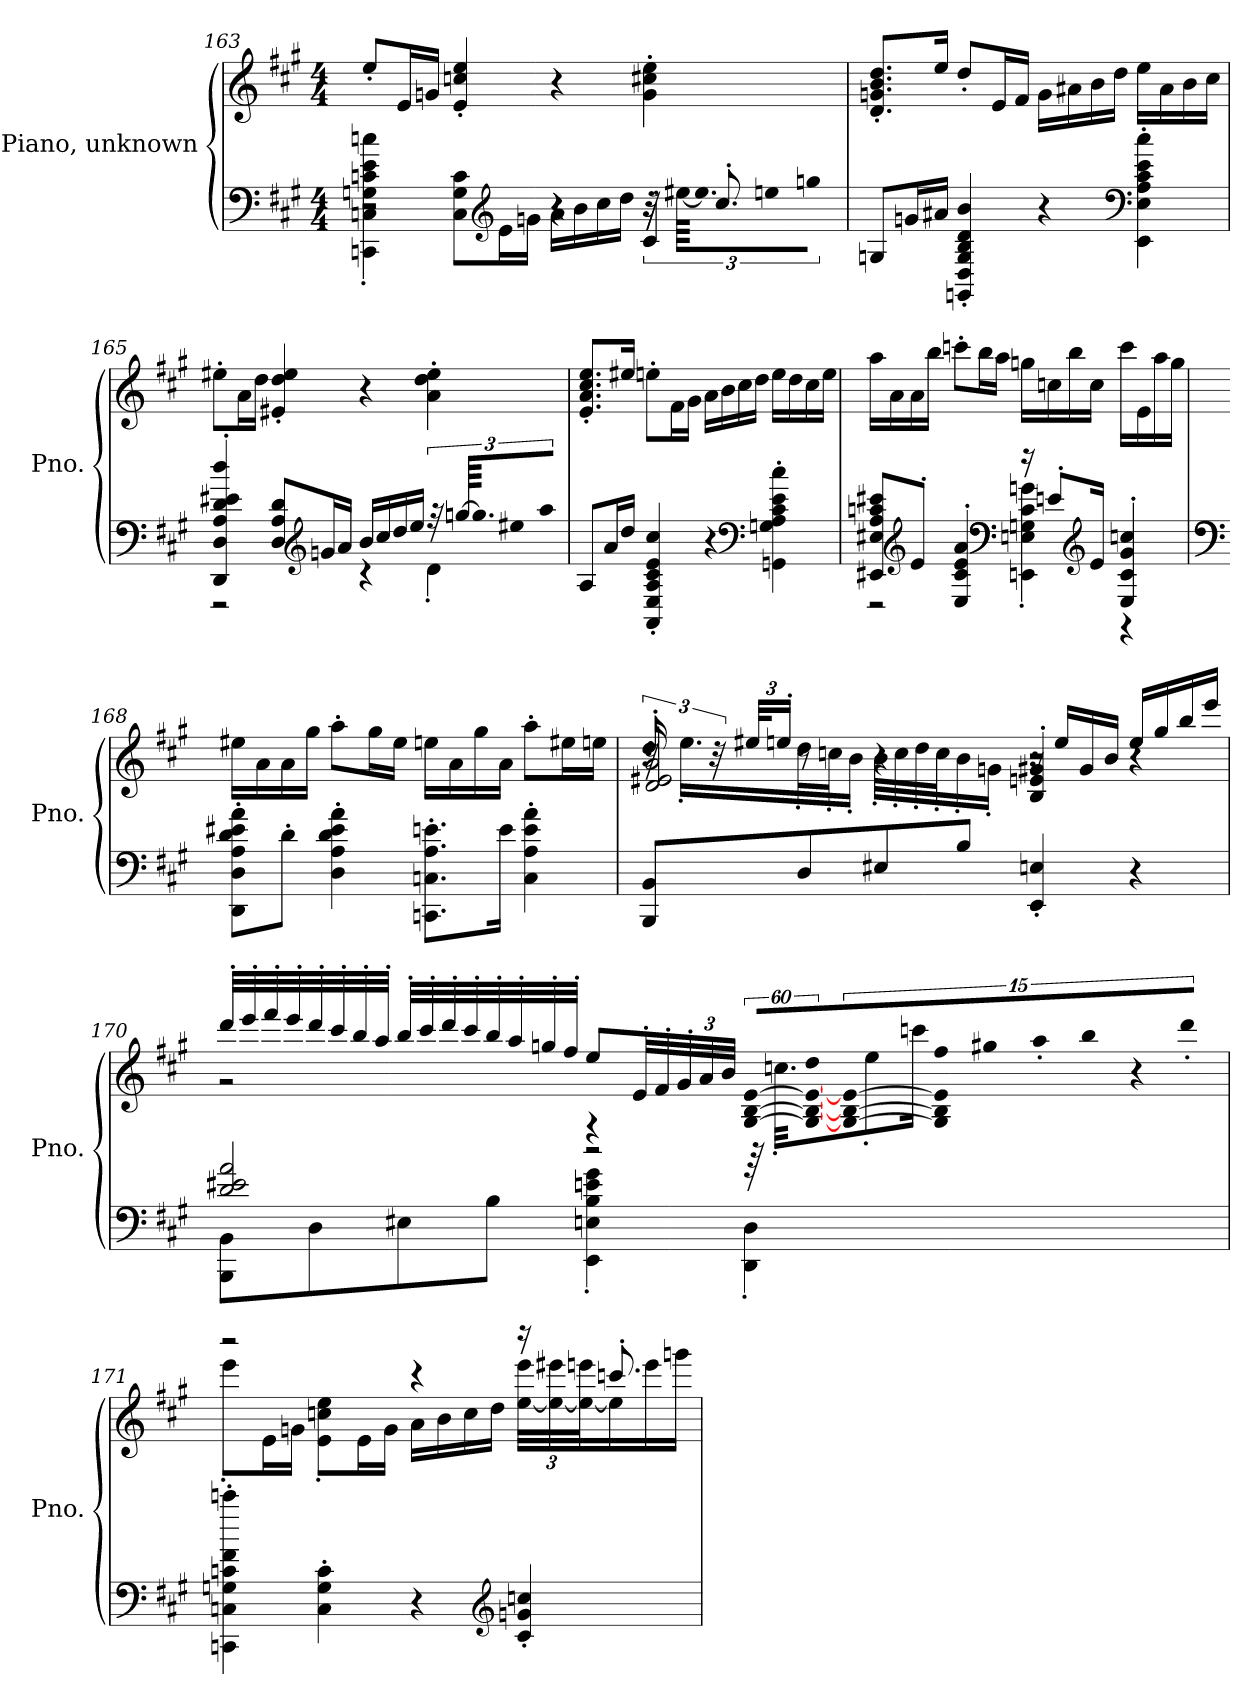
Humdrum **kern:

**kern	**kern
*part1	*part1
*staff2	*staff1
*I"Piano, unknown	*
*I'Pno.	*
!!LO:PB:g=z
*clefF4	*clefG2
*k[f#c#g#]	*k[f#c#g#]
*M4/4	*M4/4
=163	=163
*^	*
*	*^	*
2r	4CCn\' 4Cn\' 4Gn\' 4cn\' 4e\' 4ccn\'	2r	8ee'/L
.	.	.	16e/L
.	.	.	16gn/JJ
.	8C\ 8G\ 8c\L	.	4e/' 4ccn/' 4ee/'
*clefG2	*	*	*
.	16e\L	.	.
.	16gn\JJ	.	.
4r	16a\LL	4r	4r
.	16b\	.	.
.	16cc\	.	.
.	16dd\JJ	.	.
16r	48r	4c'/	4g\' 4cc#X\' 4ee\'
.	[96ee#X\KKLL	.	.
.	16.ee#\]	.	.
8.cc'/	.	.	.
.	16een\	.	.
.	16ggn\JJ	.	.
*v	*v	*v	*
=164	=164
8Gn/L	8.d/' 8.gn/' 8.b/' 8.dd/'L
16gn/L	.
16a#X/JJ	16ee/Jk
4GGn/' 4D/' 4G/' 4B/' 4d/' 4b/'	8dd'/L
.	16e/L
.	16f#/JJ
4r	16g\LL
.	16a#X\
.	16b\
.	16dd\JJ
*clefF4	*
4EE\' 4E\' 4A\' 4c#\' 4e\' 4cc#\'	16ee\LL
.	16a#\
.	16b\
.	16cc#\JJ
!!LO:LB:g=z
=165	=165
*^	*
4DD/' 4D/' 4A/' 4d/' 4e#X/' 4dd/'	2r	8ee#X'\L
.	.	16a\L
.	.	16dd\JJ
8D/ 8A/ 8d/L	.	4e#X/' 4dd/' 4ee#/'
*clefG2	*	*
16gn/L	.	.
16a/JJ	.	.
16b/LL	4r	4r
16cc#/	.	.
16dd/	.	.
16ee/JJ	.	.
48r	4d'\	4a\' 4dd\' 4ee#\'
[96ggn/KKLL	.	.
16.gg/]	.	.
16ee#X/	.	.
16aa/JJ	.	.
*v	*v	*
=166	=166
8A/L	8.e/' 8.a/' 8.cc#/' 8.ee/'L
16a/L	.
16dd/JJ	16ee#X/Jk
4AA/' 4E/' 4A/' 4c#/' 4e/' 4cc#/'	8een'\L
.	16f#\L
.	16g#\JJ
4r	16a\LL
.	16b\
.	16cc#\
.	16dd\JJ
*clefF4	*
4GGn\' 4Gn\' 4A\' 4c#\' 4e\' 4cc#\'	16ee\LL
.	16dd\
.	16cc#\
.	16ee\JJ
!!LO:LB:g=z
=167	=167
*^	*
8EE#X/ 8E#X/ 8A/ 8cn/ 8e#X/L	2r	16aa\LL
.	.	16a\
*clefG2	*	*
8e#'/J	.	16a\
.	.	16bb\JJ
4E#/' 4c/' 4e#/' 4a/'	.	8cccn'\L
.	.	16bb\L
.	.	16aa\JJ
*clefF4	*	*
16r	4EEn\' 4En\' 4Gn\' 4c\' 4gn\'	16ggn\LL
8en'/L	.	16ccn\
.	.	16bb\
*clefG2	*	*
16e/Jk	.	16cc\JJ
4E/' 4c/' 4g/' 4ccn/'	4r	16ccc\LL
.	.	16e\
.	.	16aa\
.	.	16gg\JJ
*v	*v	*
=168	=168
*clefF4	*
8DD\' 8D\' 8A\' 8d\' 8e#X\' 8a\'L	16ee#X\LL
.	16a\
8d'\J	16a\
.	16gg#\JJ
4D\' 4A\' 4d\' 4e#\' 4a\'	8aa'\L
.	16gg#\L
.	16ee#\JJ
8.CCn\' 8.Cn\' 8.A\' 8.en\'L	16een\LL
.	16a\
.	16gg#\
16e\Jk	16a\JJ
4C\' 4A\' 4e\' 4a\'	8aa'\L
.	16ee#X\L
.	16een\JJ
!!LO:LB:g=z
=169	=169
*	*^
*	*	*^
8BBB/ 8BB/L	24dd'/	32r	2d/ 2e#X/ 2a/
.	.	16.ee'\LL	.
.	48r	.	.
.	48ee#X/KLL	.	.
.	24een'/JJ	.	.
8D/	8r	32dd'\L	.
.	.	32ccn'\J	.
.	.	16b'\JJ	.
8E#X/	4r	32b'\LLL	.
.	.	32cc'\	.
.	.	32dd'\	.
.	.	32cc'\J	.
8B/J	.	16b'\	.
.	.	16gn'\JJ	.
4EE/' 4En/'	16r	2r	4B/' 4en/' 4g#X/'
.	16ee/LL	.	.
.	16g#/	.	.
.	16b/JJ	.	.
4r	16ee/LL	.	4r
.	16gg#/	.	.
.	16bb/	.	.
.	16eee/JJ	.	.
*	*	*v	*v
!!LO:LB:g=z
=170	=170	=170
*^	*	*
2d/ 2e#X/ 2a/	8BBB\ 8BB\L	32ddd'/LLL	2r
.	.	32eee'/	.
.	.	32fff#'/	.
.	.	32eee'/	.
.	8D\	32ddd'/	.
.	.	32ccc#'/	.
.	.	32bb'/	.
.	.	32aa'/JJJ	.
.	8E#X\	32bb'/LLL	.
.	.	32ccc#'/	.
.	.	32ddd'/	.
.	.	32ccc#'/	.
.	8B\J	32bb'/	.
.	.	32aa'/	.
.	.	32ggn'/	.
.	.	32ff#'/JJJ	.
2r	4EE\' 4En\' 4B\' 4en\' 4g#\'	8ee/L	4r
.	.	32e'/LL	.
.	.	32f#'/	.
*	*	*Xbrackettup	*
.	.	48g#'/	.
.	.	48a/	.
.	.	48b/JJJ	.
*	*	*brackettup	*
!	!	!LO:N:vis=32	!
.	4DD\' 4D\'	[1920%53G#/ [1920%53B/ [1920%53e/LLL	64r
.	.	.	32.ccn'\KKL
!	!	!LO:N:vis=32	!
.	.	1920%53G#/_ 1920%53B/_ 1920%53e/_ 1920%53dd/	.
.	.	1920ryy	.
!	!	!LO:N:vis=32	!
.	.	1920%53G#/_ 1920%53B/_ 1920%53e/_	.
.	.	.	8ee'\
!	!	!LO:N:vis=32	!
.	.	1920%53G#/] 1920%53B/] 1920%53e/] 1920%53ff#/	.
!	!	!LO:N:vis=32	!
.	.	1920%53gg#X/	.
.	.	1920ryy	.
!	!	!LO:N:vis=32	!
.	.	1920%53aa'/	.
!	!	!LO:N:vis=32	!
.	.	1920%53bb/JJJ	.
.	.	.	16cccn\Jk
!	!	!LO:N:vis=32	!
.	.	1920%53r	.
.	.	1920ryy	.
!	!	!LO:N:vis=32	!
.	.	1920%53ddd'/	.
*v	*v	*	*
!!LO:LB:g=z	!!
=171	=171	=171
4CCn\' 4Cn\' 4Gn\' 4cn\' 4f#\' 4cccn\'	2r	8eee'\L
.	.	16e\L
.	.	16gn\JJ
4C\' 4G\' 4c\'	.	8e\' 8ccn\' 8ee\'L
.	.	16e\L
.	.	16g\JJ
4r	4r	16a\LL
.	.	16b\
.	.	16cc\
.	.	16dd\JJ
*clefG2	*	*
*	*	*Xbrackettup
4c/' 4gn/' 4ccn/'	16r	[48ee\ 48eee\LLL
.	.	48ee\_ 48eee#X\
.	.	48ee\_ 48eeen\J
.	8.cccn'/	16ee\]
.	.	16eee\
.	.	16gggn\JJ
*	*v	*v
=	=
*-	*-
